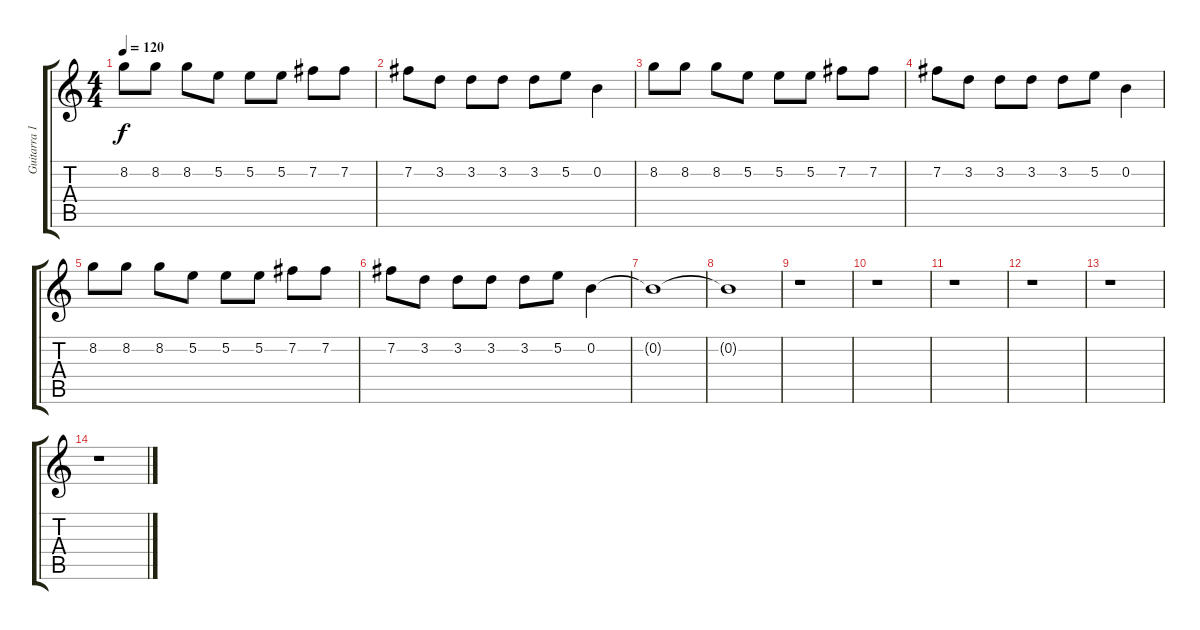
\track ("Guitarra 1" "Guitarra 1") {instrument distortionguitar}
\staff {score tabs}
\tuning (E4 B3 G3 D3 A2 E2) {hide}
\ts (4 4)
\tempo 120
\clef g2
\ks c
8.2.8{dy f volume 12 balance 0 instrument overdrivenguitar} 8.2.8 8.2.8 5.2.8 5.2.8 5.2.8 7.2.8 7.2.8 |
7.2.8 3.2.8 3.2.8 3.2.8 3.2.8 5.2.8 0.2.4{volume 3} |
8.2.8{volume 12 balance 16 instrument overdrivenguitar} 8.2.8 8.2.8 5.2.8 5.2.8 5.2.8 7.2.8 7.2.8 |
7.2.8 3.2.8 3.2.8 3.2.8 3.2.8 5.2.8 0.2.4{volume 3} |
8.2.8{volume 12 balance 0 instrument overdrivenguitar} 8.2.8 8.2.8 5.2.8 5.2.8 5.2.8 7.2.8 7.2.8 |
7.2.8 3.2.8 3.2.8 3.2.8 3.2.8 5.2.8 0.2.4{volume 0} |
0.2{t}.1 |
0.2{t}.1 |
r.1 |
r.1 |
r.1 |
r.1 |
r.1 |
r.1
